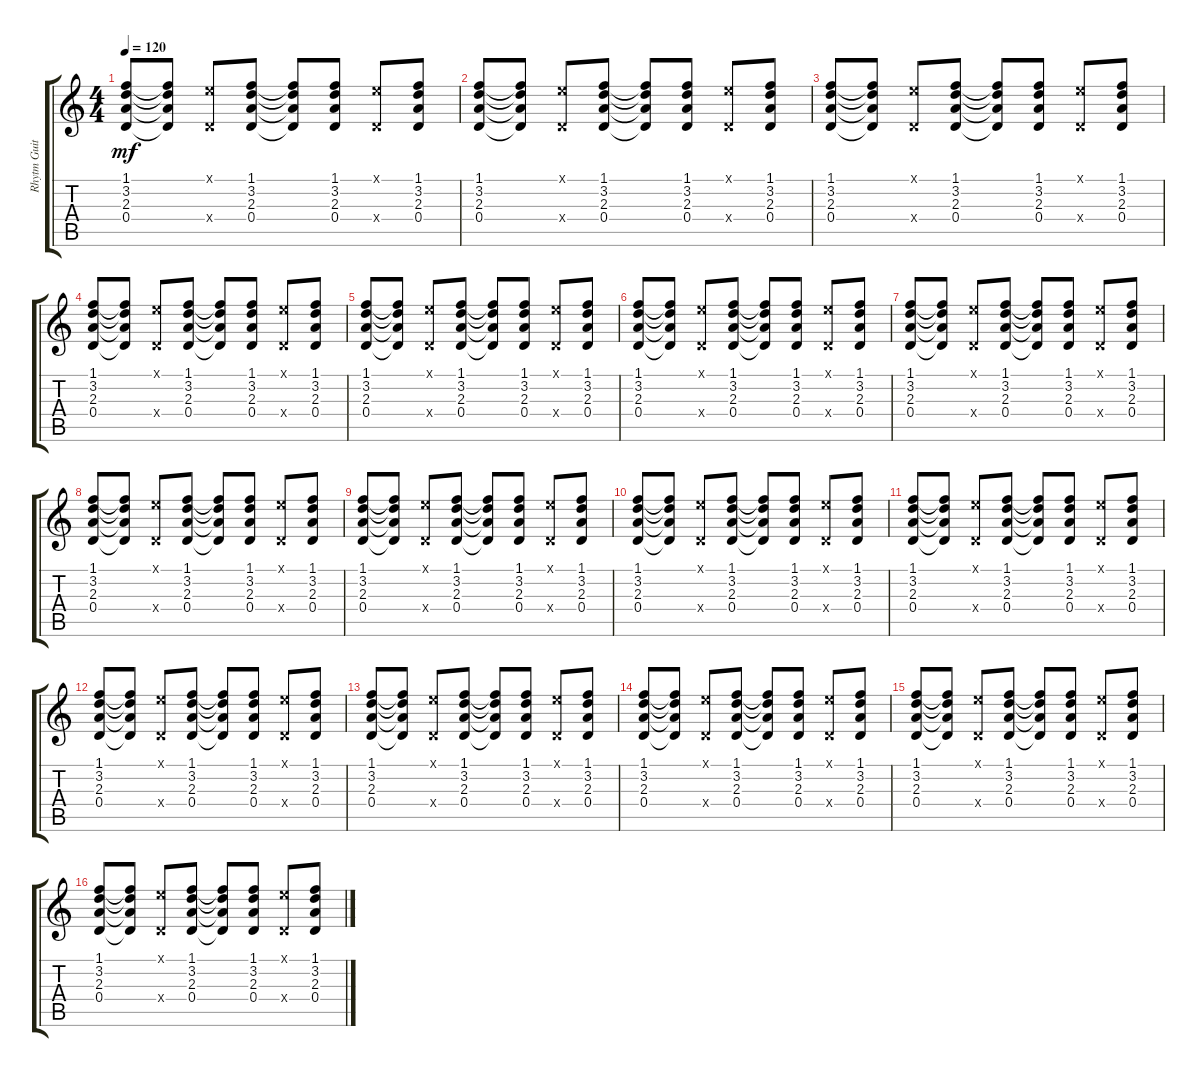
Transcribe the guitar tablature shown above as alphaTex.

\track ("Rhytm Guitar 2" "Rhytm Guit") {instrument acousticguitarsteel}
\staff {score tabs}
\tuning (E4 B3 G3 D3 A2 E2) {hide}
\ts (4 4)
\tempo 120
\clef g2
\ks c
(1.1 3.2 2.3 0.4).8{dy mf} (1.1{t} 3.2{t} 2.3{t} 0.4{t}).8 (0.1{x} 0.4{x}).8 (1.1 3.2 2.3 0.4).8 (1.1{t} 3.2{t} 2.3{t} 0.4{t}).8 (1.1 3.2 2.3 0.4).8 (0.1{x} 0.4{x}).8 (1.1 3.2 2.3 0.4).8 |
(1.1 3.2 2.3 0.4).8 (1.1{t} 3.2{t} 2.3{t} 0.4{t}).8 (0.1{x} 0.4{x}).8 (1.1 3.2 2.3 0.4).8 (1.1{t} 3.2{t} 2.3{t} 0.4{t}).8 (1.1 3.2 2.3 0.4).8 (0.1{x} 0.4{x}).8 (1.1 3.2 2.3 0.4).8 |
(1.1 3.2 2.3 0.4).8 (1.1{t} 3.2{t} 2.3{t} 0.4{t}).8 (0.1{x} 0.4{x}).8 (1.1 3.2 2.3 0.4).8 (1.1{t} 3.2{t} 2.3{t} 0.4{t}).8 (1.1 3.2 2.3 0.4).8 (0.1{x} 0.4{x}).8 (1.1 3.2 2.3 0.4).8 |
(1.1 3.2 2.3 0.4).8 (1.1{t} 3.2{t} 2.3{t} 0.4{t}).8 (0.1{x} 0.4{x}).8 (1.1 3.2 2.3 0.4).8 (1.1{t} 3.2{t} 2.3{t} 0.4{t}).8 (1.1 3.2 2.3 0.4).8 (0.1{x} 0.4{x}).8 (1.1 3.2 2.3 0.4).8 |
(1.1 3.2 2.3 0.4).8 (1.1{t} 3.2{t} 2.3{t} 0.4{t}).8 (0.1{x} 0.4{x}).8 (1.1 3.2 2.3 0.4).8 (1.1{t} 3.2{t} 2.3{t} 0.4{t}).8 (1.1 3.2 2.3 0.4).8 (0.1{x} 0.4{x}).8 (1.1 3.2 2.3 0.4).8 |
(1.1 3.2 2.3 0.4).8 (1.1{t} 3.2{t} 2.3{t} 0.4{t}).8 (0.1{x} 0.4{x}).8 (1.1 3.2 2.3 0.4).8 (1.1{t} 3.2{t} 2.3{t} 0.4{t}).8 (1.1 3.2 2.3 0.4).8 (0.1{x} 0.4{x}).8 (1.1 3.2 2.3 0.4).8 |
(1.1 3.2 2.3 0.4).8 (1.1{t} 3.2{t} 2.3{t} 0.4{t}).8 (0.1{x} 0.4{x}).8 (1.1 3.2 2.3 0.4).8 (1.1{t} 3.2{t} 2.3{t} 0.4{t}).8 (1.1 3.2 2.3 0.4).8 (0.1{x} 0.4{x}).8 (1.1 3.2 2.3 0.4).8 |
(1.1 3.2 2.3 0.4).8 (1.1{t} 3.2{t} 2.3{t} 0.4{t}).8 (0.1{x} 0.4{x}).8 (1.1 3.2 2.3 0.4).8 (1.1{t} 3.2{t} 2.3{t} 0.4{t}).8 (1.1 3.2 2.3 0.4).8 (0.1{x} 0.4{x}).8 (1.1 3.2 2.3 0.4).8 |
(1.1 3.2 2.3 0.4).8 (1.1{t} 3.2{t} 2.3{t} 0.4{t}).8 (0.1{x} 0.4{x}).8 (1.1 3.2 2.3 0.4).8 (1.1{t} 3.2{t} 2.3{t} 0.4{t}).8 (1.1 3.2 2.3 0.4).8 (0.1{x} 0.4{x}).8 (1.1 3.2 2.3 0.4).8 |
(1.1 3.2 2.3 0.4).8 (1.1{t} 3.2{t} 2.3{t} 0.4{t}).8 (0.1{x} 0.4{x}).8 (1.1 3.2 2.3 0.4).8 (1.1{t} 3.2{t} 2.3{t} 0.4{t}).8 (1.1 3.2 2.3 0.4).8 (0.1{x} 0.4{x}).8 (1.1 3.2 2.3 0.4).8 |
(1.1 3.2 2.3 0.4).8 (1.1{t} 3.2{t} 2.3{t} 0.4{t}).8 (0.1{x} 0.4{x}).8 (1.1 3.2 2.3 0.4).8 (1.1{t} 3.2{t} 2.3{t} 0.4{t}).8 (1.1 3.2 2.3 0.4).8 (0.1{x} 0.4{x}).8 (1.1 3.2 2.3 0.4).8 |
(1.1 3.2 2.3 0.4).8 (1.1{t} 3.2{t} 2.3{t} 0.4{t}).8 (0.1{x} 0.4{x}).8 (1.1 3.2 2.3 0.4).8 (1.1{t} 3.2{t} 2.3{t} 0.4{t}).8 (1.1 3.2 2.3 0.4).8 (0.1{x} 0.4{x}).8 (1.1 3.2 2.3 0.4).8 |
(1.1 3.2 2.3 0.4).8 (1.1{t} 3.2{t} 2.3{t} 0.4{t}).8 (0.1{x} 0.4{x}).8 (1.1 3.2 2.3 0.4).8 (1.1{t} 3.2{t} 2.3{t} 0.4{t}).8 (1.1 3.2 2.3 0.4).8 (0.1{x} 0.4{x}).8 (1.1 3.2 2.3 0.4).8 |
(1.1 3.2 2.3 0.4).8 (1.1{t} 3.2{t} 2.3{t} 0.4{t}).8 (0.1{x} 0.4{x}).8 (1.1 3.2 2.3 0.4).8 (1.1{t} 3.2{t} 2.3{t} 0.4{t}).8 (1.1 3.2 2.3 0.4).8 (0.1{x} 0.4{x}).8 (1.1 3.2 2.3 0.4).8 |
(1.1 3.2 2.3 0.4).8 (1.1{t} 3.2{t} 2.3{t} 0.4{t}).8 (0.1{x} 0.4{x}).8 (1.1 3.2 2.3 0.4).8 (1.1{t} 3.2{t} 2.3{t} 0.4{t}).8 (1.1 3.2 2.3 0.4).8 (0.1{x} 0.4{x}).8 (1.1 3.2 2.3 0.4).8 |
(1.1 3.2 2.3 0.4).8 (1.1{t} 3.2{t} 2.3{t} 0.4{t}).8 (0.1{x} 0.4{x}).8 (1.1 3.2 2.3 0.4).8 (1.1{t} 3.2{t} 2.3{t} 0.4{t}).8 (1.1 3.2 2.3 0.4).8 (0.1{x} 0.4{x}).8 (1.1 3.2 2.3 0.4).8
